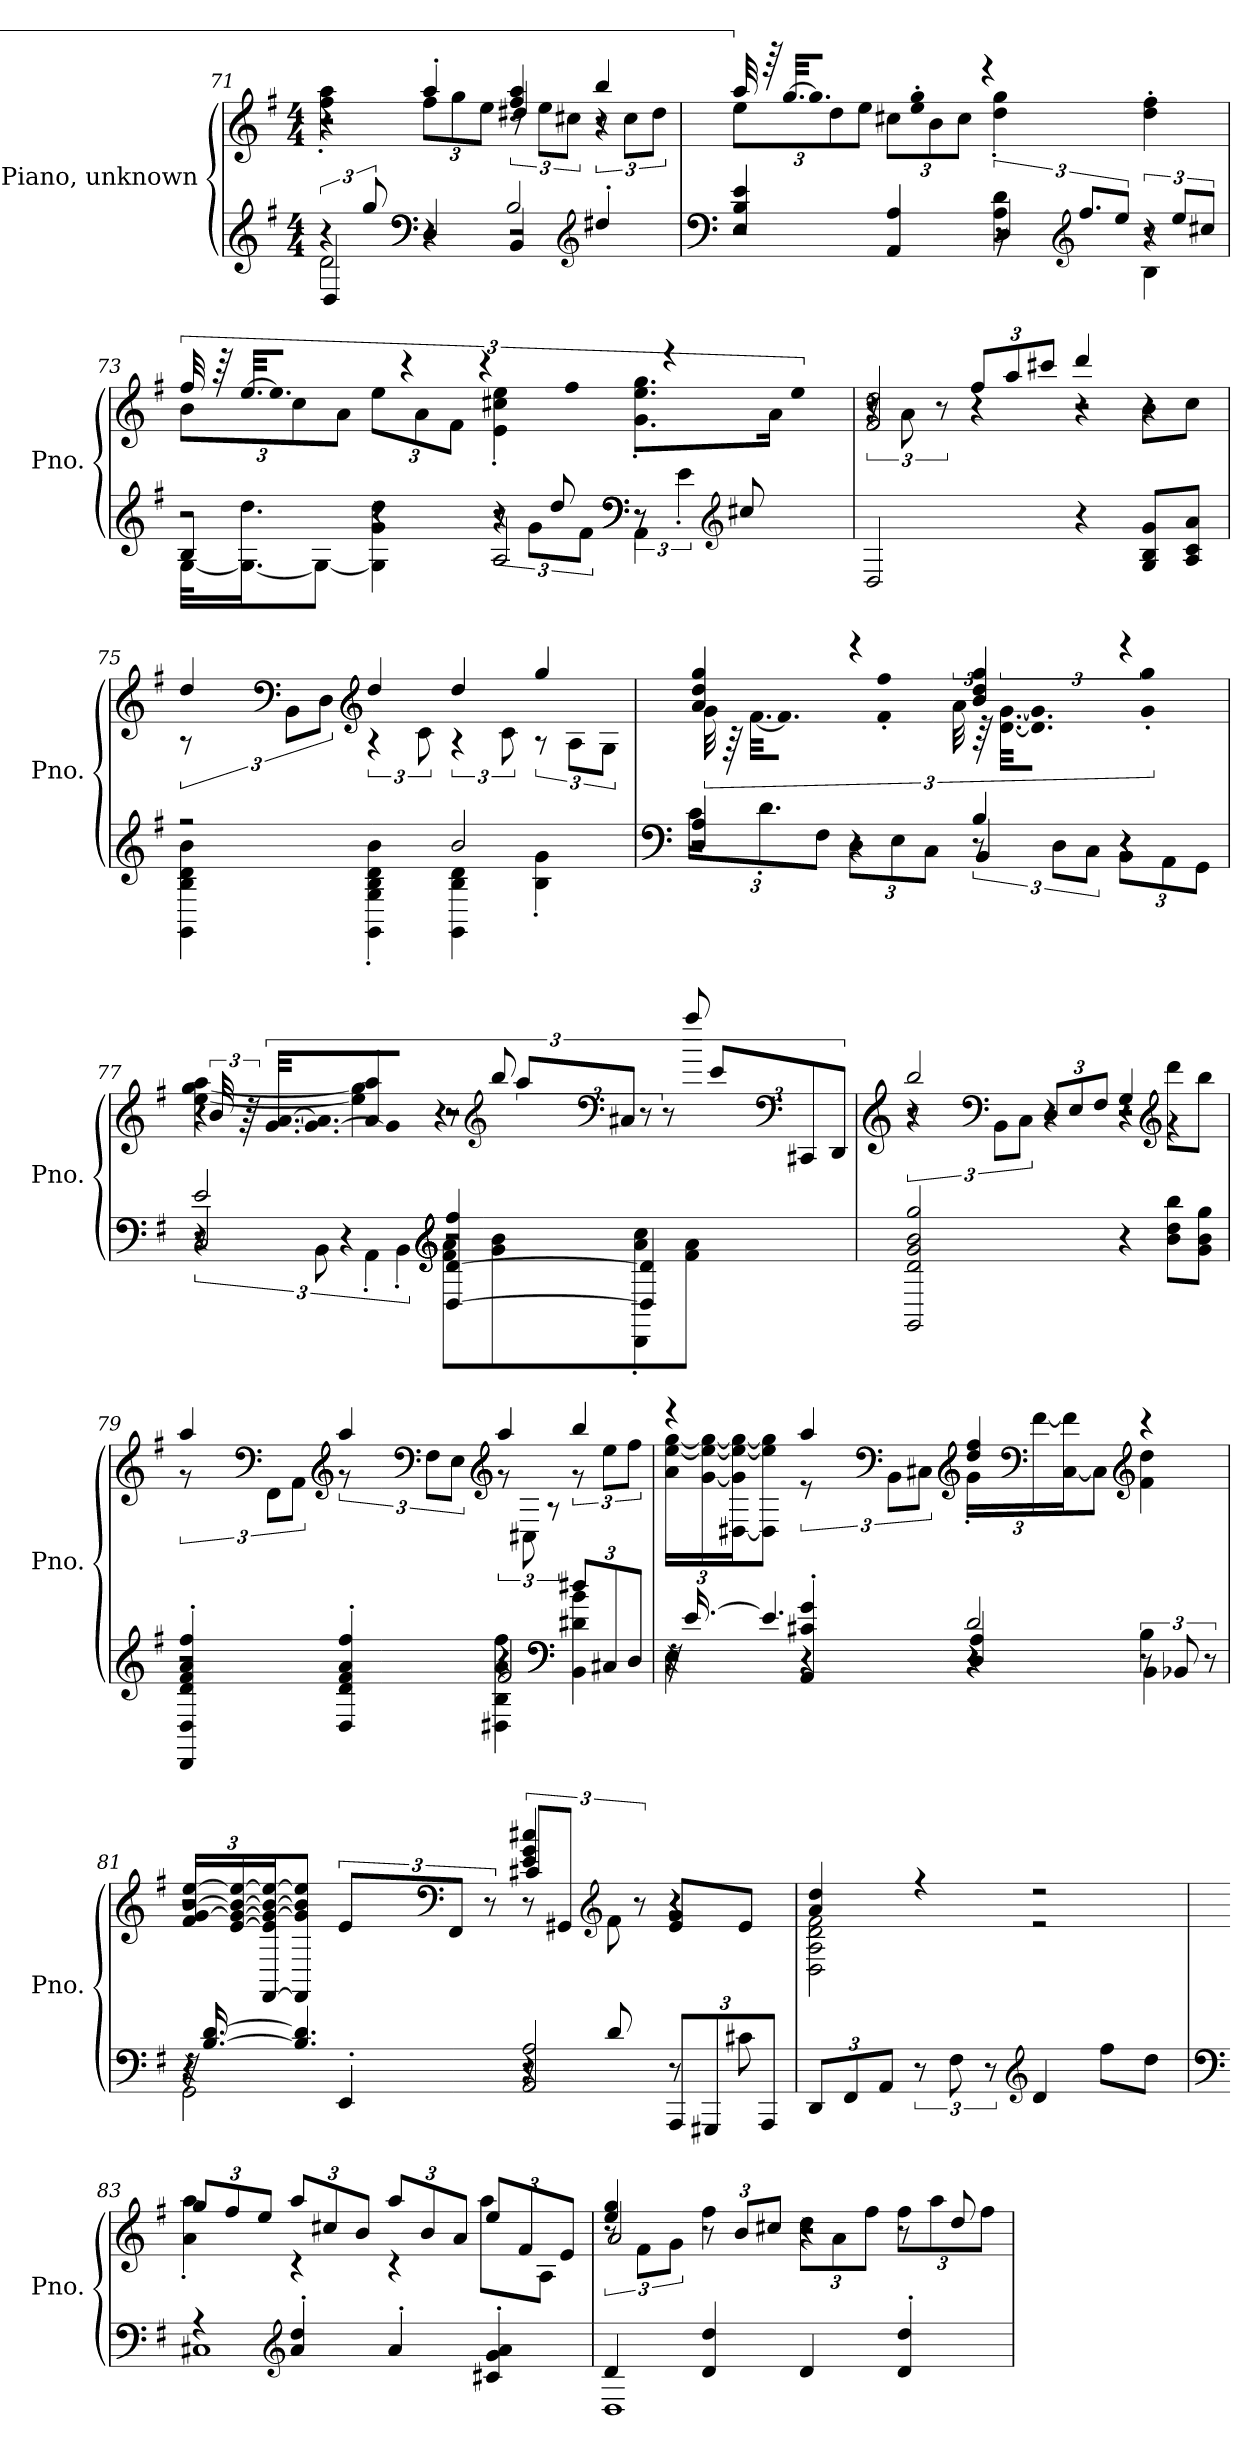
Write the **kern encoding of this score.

**kern	**kern
*part1	*part1
*staff2	*staff1
*I"Piano, unknown	*
*I'Pno.	*
!!LO:LB:g=z
*clefG2	*clefG2
*k[f#]	*k[f#]
*M4/4	*M4/4
=71	=71
*^	*^
*	*^	*	*^
6r	2d\	4D/	4r	4ff#\' 4aa\'	2r
12gg/	.	.	.	.	.
*clefF4	*	*	*	*	*
*	*	*	*	*Xbrackettup	*
4r	.	4D/	4aa'/	12ff#\L	.
.	.	.	.	12gg\	.
.	.	.	.	12ee\J	.
*	*	*	*	*brackettup	*
4BB/	2r	2B/	4ff#/ 4aa/	12r	4dd#X/
.	.	.	.	12ee\L	.
.	.	.	.	12cc#X\J	.
*clefG2	*	*	*	*	*
4dd#X'/	.	.	4bb/	12r	4r
.	.	.	.	12cc#\L	.
.	.	.	.	12dd#\J	.
*	*	*	*v	*v	*v
=72	=72	=72	=72
*clefF4	*	*	*
*	*	*	*^
*	*	*	*	*Xbrackettup
4E/ 4B/ 4e/	2r	2r	48aa/	12ee\L
.	.	.	96r	.
.	.	.	[48.gg/KKL	.
.	.	.	8.gg/J]	.
.	.	.	.	12dd\
.	.	.	.	12ee\J
4AA/ 4A/	.	.	4ee/' 4gg/'	12cc#X\L
.	.	.	.	12b\
.	.	.	.	12cc#\J
24r	4A\ 4d\	4D/	2r	4dd\' 4gg\'
*clefG2	*	*	*	*
12.ff#/L	.	.	.	.
12ee/J	.	.	.	.
12r	4B\	4r	.	4dd\' 4ff#\'
12ee/L	.	.	.	.
12cc#X/J	.	.	.	.
!!LO:LB:g=z	!!
=73	=73	=73	=73	=73
*	*	*^	*	*
*	*	*	*	*brackettup	*Xbrackettup
4B/	[32G\KLL	2r	2r	48ff#/	12b\L
.	.	.	.	96r	.
.	16.G\_ 16.dd\J	.	.	[48.ee/KKL	.
.	.	.	.	8.ee/J]	.
.	.	.	.	.	12cc\
.	8G\J_	.	.	.	.
.	.	.	.	.	12a\J
4r	4G\] 4g\ 4dd\	.	.	4r	12ee\L
.	.	.	.	.	12a\
.	.	.	.	.	12f#\J
8r	12r	2A/	4r	8r	4e\' 4cc#X\' 4ee\'
.	12g\L	.	.	.	.
8dd/	.	.	.	8ff#/	.
.	12f#\J	.	.	.	.
*clefF4	*	*	*	*	*
8r	12r	.	4AA\	8r	8.g\' 8.ee\' 8.gg\'L
.	6e'\	.	.	.	.
*clefG2	*	*	*	*	*
8cc#X/	.	.	.	8ee/	.
.	.	.	.	.	16a\Jk
*v	*v	*v	*v	*	*
=74	=74	=74
*	*	*brackettup
*	*	*^
2D/	4r	12r	2f#/ 2dd/
.	.	12a\	.
.	.	12r	.
*	*Xbrackettup	*	*
.	12ff#/L	4r	.
.	12aa/	.	.
.	12ccc#X/J	.	.
4r	4ddd/	4r	2r
8G/ 8B/ 8g/L	4r	8b\L	.
8A/ 8c/ 8a/J	.	8cc\J	.
*	*	*v	*v
!!LO:LB:g=z
=75	=75	=75
*^	*	*
*	*	*	*brackettup
2r	4GG\ 4B\ 4d\ 4b\	4dd/	12r
*	*	*clefF4	*
.	.	.	12BB\L
.	.	.	12D\J
*	*	*clefG2	*
.	4GG\' 4G\' 4B\' 4d\' 4b\'	4dd/	6r
.	.	.	12c\
2b/	4GG\ 4B\ 4d\	4dd/	6r
.	.	.	12c\
.	4B\' 4g\'	4gg/	12r
.	.	.	12A\L
.	.	.	12G\J
*v	*v	*	*
=76	=76	=76
*clefF4	*	*
*^	*	*
*	*Xbrackettup	*	*
*	*^	*	*
4D/ 4A/	24c\KL	2r	4a/ 4dd/ 4gg/	48g\
.	.	.	.	96r
.	.	.	.	[48.f#\KKL
.	12.d'\	.	.	.
.	.	.	.	8.f#\J]
.	12F#\J	.	.	.
4r	12D\L	.	4r	4f#\' 4ff#\'
.	12E\	.	.	.
.	12C\J	.	.	.
*	*brackettup	*	*	*
4B/	12r	4BB/	4b/ 4dd/ 4gg/	48a\
.	.	.	.	96r
.	.	.	.	[48.d\ [48.g\KKL
.	.	.	.	8.d\] 8.g\]J
.	12D\L	.	.	.
.	12C\J	.	.	.
*	*Xbrackettup	*	*	*
4r	12BB\L	4r	4r	4g\' 4gg\'
.	12AA\	.	.	.
.	12GG\J	.	.	.
*	*v	*v	*	*
*	*	*v	*v
!!LO:LB:g=z
=77	=77	=77
*	*brackettup	*
*^	*	*^
*	*	*^	*	*^
2e/	12r	2C/	4r	4r	[4ee\ [4gg\ 4aa\	48b/
.	.	.	.	.	.	96r
.	.	.	.	.	.	[48.g/ [48.a/KKL
.	.	.	.	.	.	8.g/_ 8.a/]
.	12BB\	.	.	.	.	.
.	6r	.	.	.	.	.
.	.	.	4AA'\	4a/' 4aa/'	4ee\] 4gg\]	8g/J]
.	6BB'\	.	.	.	.	.
.	.	.	.	.	.	8r
*clefG2	*	*	*	*	*	*
[4D/ [4d/ 4ff#/	8f#\ 8a\L	2r	2r	8r	2r	12aa/L
*	*	*	*	*clefF4	*	*
.	.	.	.	.	.	12C#X/J
*	*	*	*	*clefG2	*	*
.	8g\ 8b\	.	.	8bb/	.	.
.	.	.	.	.	.	12r
*	*	*	*	*	*	*Xbrackettup
4D/] 4d/]	8DD\' 8a\' 8cc\'	.	.	8r	.	12ccc/L
*	*	*	*	*clefF4	*	*
.	.	.	.	.	.	12CC#X/
.	8f#\ 8a\J	.	.	8aa/	.	.
.	.	.	.	.	.	12DD/J
*v	*v	*v	*v	*	*	*
=78	=78	=78	=78
*	*clefG2	*	*
*	*	*brackettup	*
2GG/ 2d/ 2g/ 2b/ 2gg/	2bb/	12r	4r
*	*clefF4	*	*
.	.	12BB\L	.
.	.	12C\J	.
*	*	*	*Xbrackettup
.	.	4r	12D/L
.	.	.	12E/
.	.	.	12F#/J
4r	2r	4r	4G/
*	*clefG2	*	*
8b\ 8dd\ 8bb\L	.	8ddd\L	4r
8g\ 8b\ 8gg\J	.	8bb\J	.
*	*	*v	*v
!!LO:LB:g=z
=79	=79	=79
*^	*	*
*	*^	*	*
*	*	*	*	*brackettup
2r	2r	4DD/' 4D/' 4d/' 4f#/' 4a/' 4ff#/'	4aa/	12r
*	*	*	*clefF4	*
.	.	.	.	12FF#\L
.	.	.	.	12AA\J
*	*	*	*clefG2	*
.	.	4D/' 4d/' 4f#/' 4a/' 4ff#/'	4aa/	12r
*	*	*	*clefF4	*
.	.	.	.	12F#\L
.	.	.	.	12E\J
*	*	*	*clefG2	*
2f#/	4D#X\ 4B\ 4a\ 4ff#\	4r	4aa/	12r
.	.	.	.	12C#X\
.	.	.	.	12r
*clefF4	*	*	*	*
*	*	*Xbrackettup	*	*
.	4BB\ 4d#X\ 4b\	12dd#X/L	4bb/	12r
.	.	12C#X/	.	12ee\L
.	.	12D#/J	.	12ff#\J
!!LO:PB:g=z	!!
=80	=80	=80	=80	=80
*	*	*^	*	*
*	*	*	*	*	*Xbrackettup
32r	4E\	4r	2r	4r	24a\ [24ee\ [24gg\LL
[16.e/	.	.	.	.	.
.	.	.	.	.	[24g\ 24ee\_ 24gg\_
.	.	.	.	.	[24D#X\ 24g\] 24ee\_ 24gg\_J
4.e/]	.	.	.	.	8D#\] 8ee\] 8gg\]J
*	*	*	*	*	*brackettup
.	4r	4AA/' 4c#X/' 4g/'	.	4aa/	12r
*	*	*	*	*clefF4	*
.	.	.	.	.	12BB\L
.	.	.	.	.	12C#X\J
*	*	*	*	*clefG2	*
*	*	*	*	*	*Xbrackettup
2d/	4r	4D/ 4A/	4r	4dd/ 4ff#/	24g'\LL
*	*	*	*	*clefF4	*
.	.	.	.	.	[24f#\
.	.	.	.	.	[24C#\ 24f#\]J
.	.	.	.	.	8C#\J]
*	*	*	*	*clefG2	*
*	*	*brackettup	*	*	*
.	4B\	12r	4BB\	4r	4f#\ 4dd\
.	.	12BB-X/	.	.	.
.	.	12r	.	.	.
*	*	*v	*v	*	*
!!LO:LB:g=z
=81	=81	=81	=81	=81
*	*	*	*	*^
32r	2GG\	4r	2r	2r	24f#/ [24g/ [24b/ [24ee/LL
[16.B/ [16.d/	.	.	.	.	.
.	.	.	.	.	[24e/ 24g/_ 24b/_ 24ee/_
.	.	.	.	.	[24FF#/ 24e/] 24g/_ 24b/_ 24ee/_J
4.B/] 4.d/]	.	.	.	.	8FF#/] 8g/] 8b/] 8ee/]J
*	*	*	*	*	*brackettup
.	.	4EE'/	.	.	12e/L
*	*	*	*clefF4	*	*
.	.	.	.	.	12FF#/J
.	.	.	.	.	12r
2AA/ 2A/	4r	8r	4e/ 4g/ 4cc#X/	8r	12c#X/L
.	.	.	.	.	12GG#X/J
*	*	*	*clefG2	*	*
.	.	8d/	.	8f#\	.
.	.	.	.	.	12r
*	*	*Xbrackettup	*	*	*
.	8r	12AAA/L	4r	4r	8e/ 8g/L
.	.	12GGG#X/	.	.	.
.	8c#X\	.	.	.	8e/J
.	.	12AAA/J	.	.	.
*v	*v	*v	*	*	*
*	*	*v	*v
=82	=82	=82
12DD/L	4a/ 4dd/	2D\ 2A\ 2d\ 2f#\
12FF#/	.	.
12AA/J	.	.
*brackettup	*	*
12r	4r	.
12F#\	.	.
12r	.	.
*clefG2	*	*
4d/	2r	2r
8ff#\L	.	.
8dd\J	.	.
!!LO:LB:g=z	!!
=83	=83	=83
*clefF4	*	*
*^	*	*
*	*	*Xbrackettup	*
4r	1C#X	12gg/L	4a\' 4aa\'
.	.	12ff#/	.
.	.	12ee/J	.
*clefG2	*	*	*
4a/' 4dd/'	.	12aa/L	4r
.	.	12cc#X/	.
.	.	12b/J	.
4a'/	.	12aa/L	4r
.	.	12b/	.
.	.	12a/J	.
4c#X/' 4g/' 4a/'	.	12ee/L	8aa\L
.	.	12f#/	.
.	.	.	8A\J
.	.	12e/J	.
=84	=84	=84	=84
*	*	*	*brackettup
*	*	*	*^
4d/	1D	4ee/ 4gg/	12r	2a/
.	.	.	12f#\L	.
.	.	.	12g\J	.
4d/ 4dd/	.	12r	4ff#\	.
.	.	12b/L	.	.
.	.	12cc#X/J	.	.
*	*	*	*Xbrackettup	*
4d/	.	4r	12dd\L	2r
.	.	.	12a\	.
.	.	.	12ff#\J	.
4d/' 4dd/'	.	8r	12ff#\L	.
.	.	.	12aa\	.
.	.	8dd/	.	.
.	.	.	12ff#\J	.
*v	*v	*	*	*
*	*v	*v	*v
=	=
*-	*-
